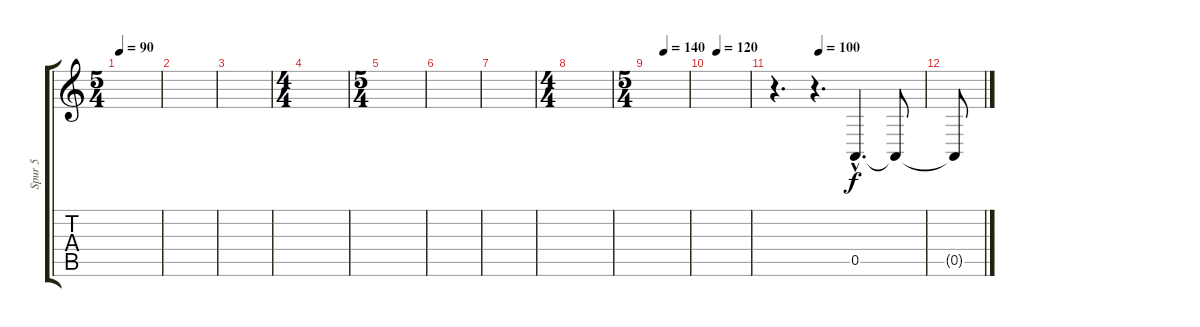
\track ("Spur 5" "Spur 5") {instrument cello}
\staff {score tabs}
\tuning (E4 B3 G3 D3 A2 E2) {hide}
\ts (5 4)
\tempo 90
\clef g2
\ks c
|
|
|
\ts (4 4)
|
\ts (5 4)
|
|
|
\ts (4 4)
|
\ts (5 4)
\tempo (140 0.4)
|
\tempo (120 0.2)
|
\tempo (100 0.3)
r.4{d} r.4{d} 0.5{hac}.4{d volume 14 instrument tubularbells} 0.5{t}.8 |
0.5{t}.8
